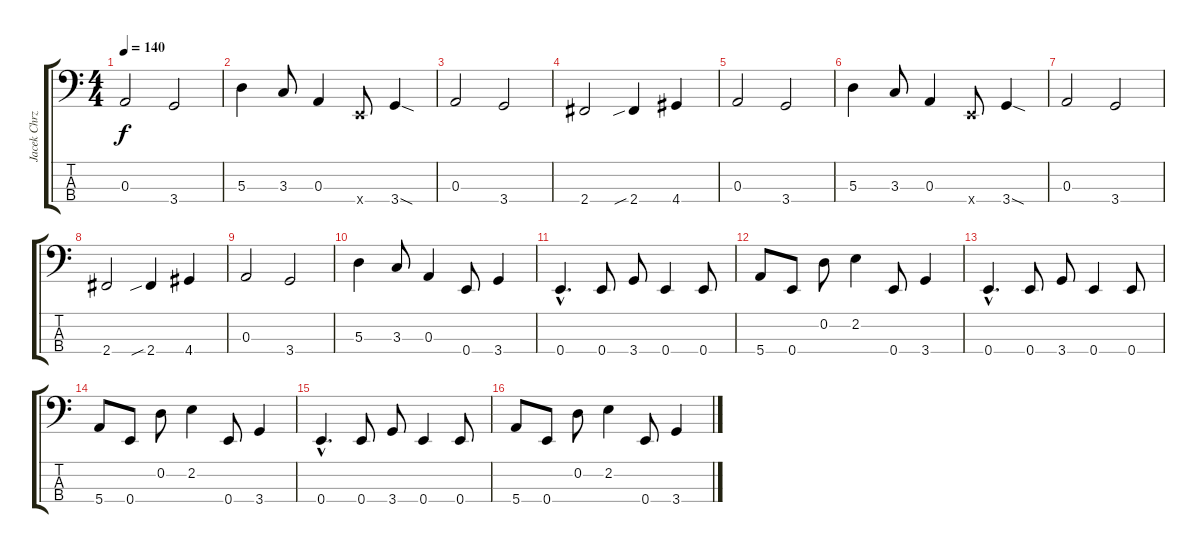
\track ("Jacek Chrzanowski (Bas)" "Jacek Chrz") {instrument electricbassfinger}
\staff {score tabs}
\tuning (G2 D2 A1 E1) {hide}
\ts (4 4)
\tempo 140
\clef f4
\ks c
0.3.2{dy f} 3.4.2 |
5.3.4 3.3.8 0.3.4 0.4{x}.8 3.4{sod}.4 |
0.3.2 3.4.2 |
2.4.2 2.4{sib}.4 4.4.4 |
0.3.2 3.4.2 |
5.3.4 3.3.8 0.3.4 0.4{x}.8 3.4{sod}.4 |
0.3.2 3.4.2 |
2.4.2 2.4{sib}.4 4.4.4 |
0.3.2 3.4.2 |
5.3.4 3.3.8 0.3.4 0.4.8 3.4.4 |
0.4{hac}.4{d} 0.4.8 3.4.8 0.4.4 0.4.8 |
5.4.8 0.4.8 0.2.8 2.2.4 0.4.8 3.4.4 |
0.4{hac}.4{d} 0.4.8 3.4.8 0.4.4 0.4.8 |
5.4.8 0.4.8 0.2.8 2.2.4 0.4.8 3.4.4 |
0.4{hac}.4{d} 0.4.8 3.4.8 0.4.4 0.4.8 |
5.4.8 0.4.8 0.2.8 2.2.4 0.4.8 3.4.4
